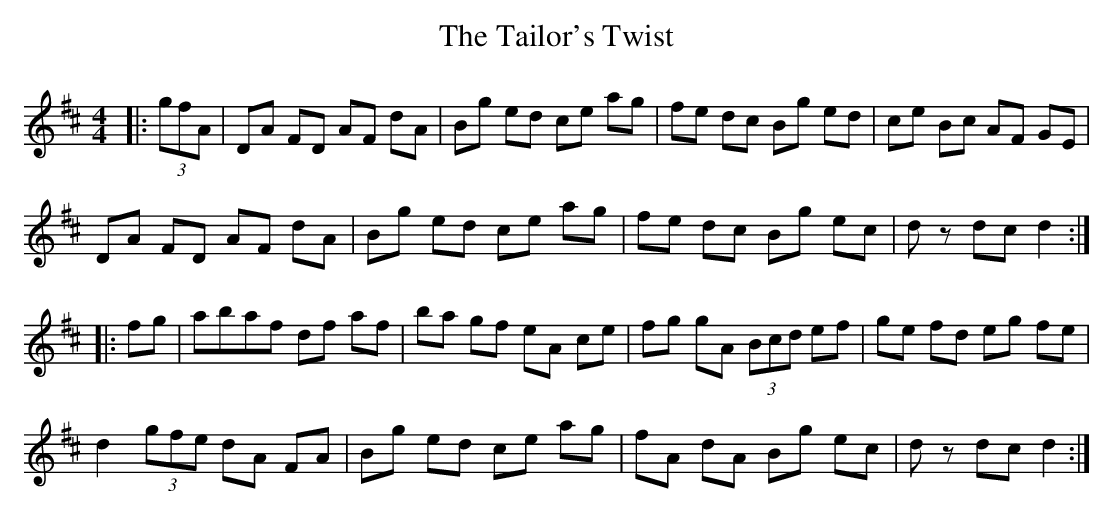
X:1
T: The Tailor's Twist
M: 4/4
L: 1/8
K: Dmaj
|:(3gfA|DA FD AF dA|Bg ed ce ag|fe dc Bg ed|ce Bc AF GE|
DA FD AF dA|Bg ed ce ag|fe dc Bg ec|dz dc d2:|
|:fg|abaf df af|ba gf eA ce|fg gA (3Bcd ef|ge fd eg fe|
d2 (3gfe dA FA|Bg ed ce ag|fA dA Bg ec|dz dc d2:|
